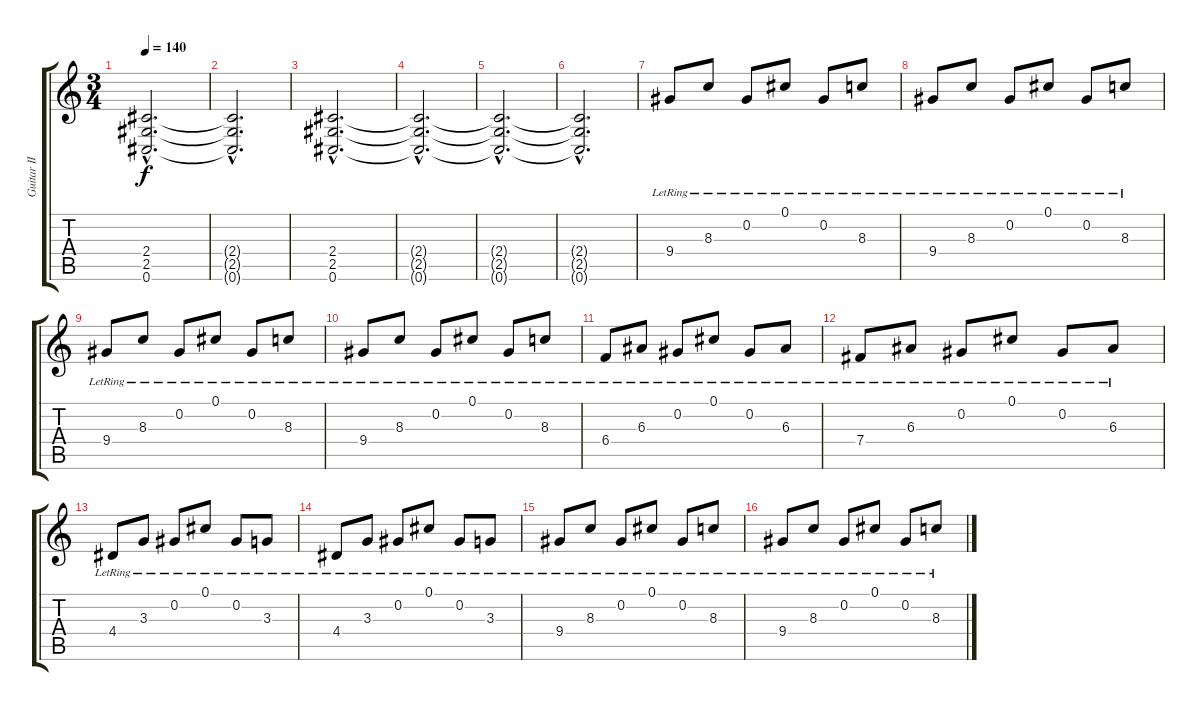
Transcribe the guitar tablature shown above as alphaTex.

\track ("Guitar II" "Guitar II") {instrument distortionguitar}
\staff {score tabs}
\tuning (Db4 Ab3 E3 B2 Gb2 Db2) {hide}
\ts (3 4)
\tempo 140
\clef g2
\ks c
(2.4{hac t} 2.5{hac t} 0.6{hac t}).2{d dy f} |
(2.4{hac t} 2.5{hac t} 0.6{hac t}).2{d} |
(2.4{hac} 2.5{hac} 0.6{hac}).2{d} |
(2.4{hac t} 2.5{hac t} 0.6{hac t}).2{d} |
(2.4{hac t} 2.5{hac t} 0.6{hac t}).2{d} |
(2.4{hac t} 2.5{hac t} 0.6{hac t}).2{d} |
9.4{lr}.8{volume 10 instrument electricguitarjazz} 8.3{lr}.8 0.2{lr}.8 0.1{lr}.8 0.2{lr}.8 8.3{lr}.8 |
9.4{lr}.8 8.3{lr}.8 0.2{lr}.8 0.1{lr}.8 0.2{lr}.8 8.3{lr}.8 |
9.4{lr}.8 8.3{lr}.8 0.2{lr}.8 0.1{lr}.8 0.2{lr}.8 8.3{lr}.8 |
9.4{lr}.8 8.3{lr}.8 0.2{lr}.8 0.1{lr}.8 0.2{lr}.8 8.3{lr}.8 |
6.4{lr}.8 6.3{lr}.8 0.2{lr}.8 0.1{lr}.8 0.2{lr}.8 6.3{lr}.8 |
7.4{lr}.8 6.3{lr}.8 0.2{lr}.8 0.1{lr}.8 0.2{lr}.8 6.3{lr}.8 |
4.4{lr}.8 3.3{lr}.8 0.2{lr}.8 0.1{lr}.8 0.2{lr}.8 3.3{lr}.8 |
4.4{lr}.8 3.3{lr}.8 0.2{lr}.8 0.1{lr}.8 0.2{lr}.8 3.3{lr}.8 |
9.4{lr}.8 8.3{lr}.8 0.2{lr}.8 0.1{lr}.8 0.2{lr}.8 8.3{lr}.8 |
9.4{lr}.8 8.3{lr}.8 0.2{lr}.8 0.1{lr}.8 0.2{lr}.8 8.3{lr}.8
